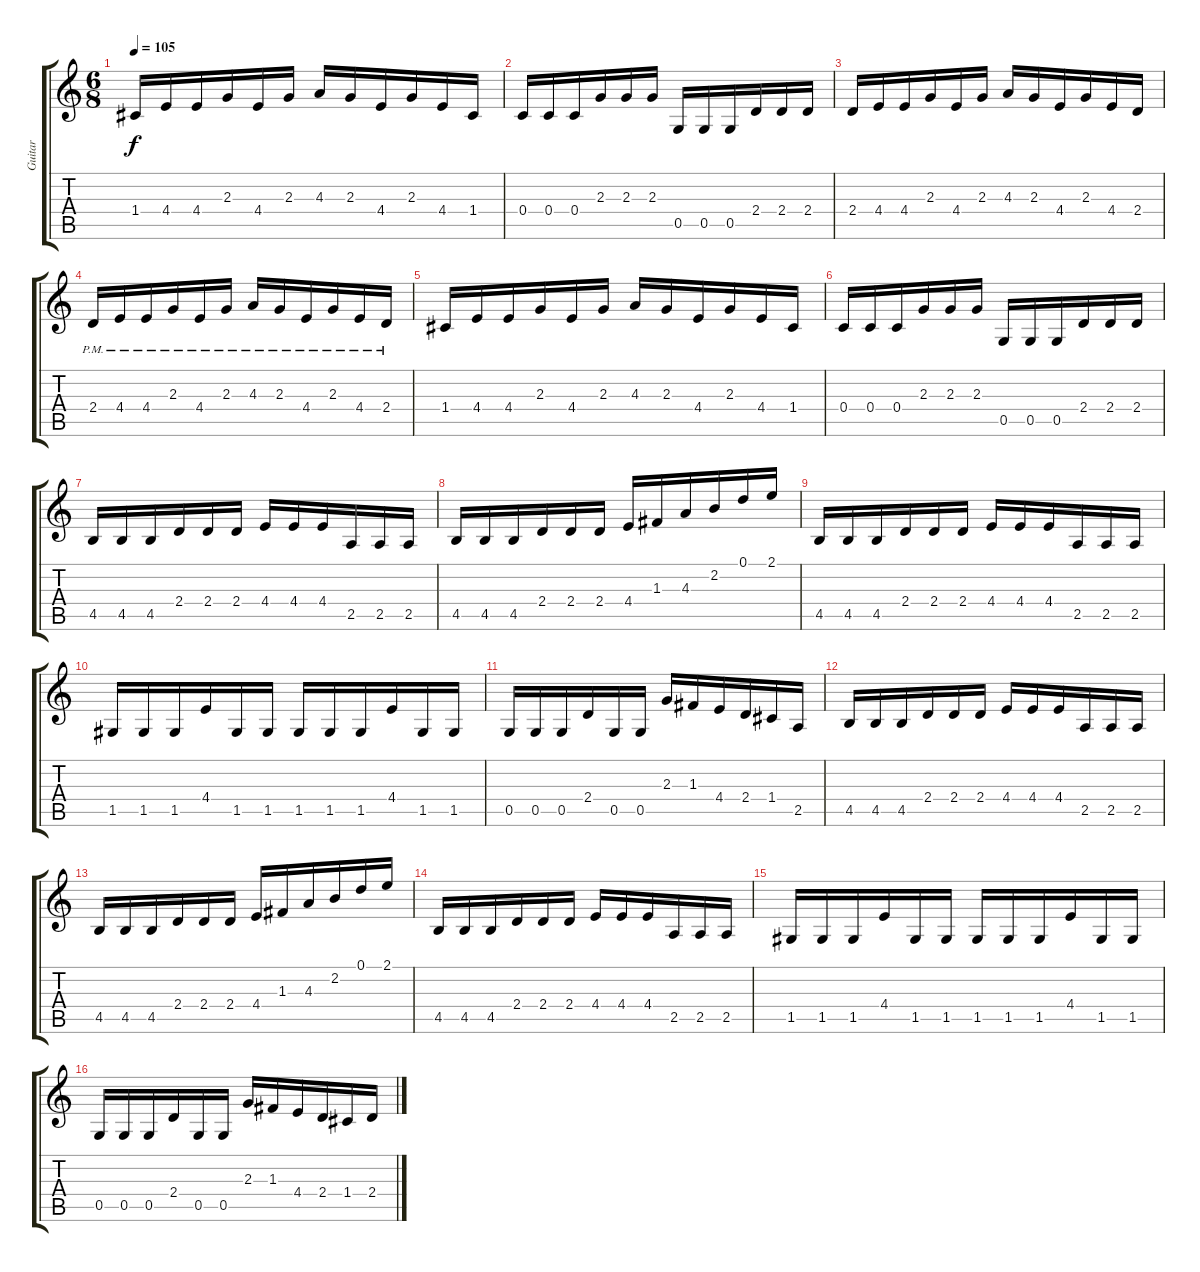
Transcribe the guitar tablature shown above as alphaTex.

\track ("Guitar" "Guitar") {instrument distortionguitar}
\staff {score tabs}
\tuning (D4 A3 F3 C3 G2 D2) {hide}
\ts (6 8)
\tempo 105
\clef g2
\ks c
1.4.16{dy f} 4.4.16 4.4.16 2.3.16 4.4.16 2.3.16 4.3.16 2.3.16 4.4.16 2.3.16 4.4.16 1.4.16 |
0.4.16 0.4.16 0.4.16 2.3.16 2.3.16 2.3.16 0.5.16 0.5.16 0.5.16 2.4.16 2.4.16 2.4.16 |
2.4.16 4.4.16 4.4.16 2.3.16 4.4.16 2.3.16 4.3.16 2.3.16 4.4.16 2.3.16 4.4.16 2.4.16 |
2.4{pm}.16 4.4{pm}.16 4.4{pm}.16 2.3{pm}.16 4.4{pm}.16 2.3{pm}.16 4.3{pm}.16 2.3{pm}.16 4.4{pm}.16 2.3{pm}.16 4.4{pm}.16 2.4{pm}.16 |
1.4.16 4.4.16 4.4.16 2.3.16 4.4.16 2.3.16 4.3.16 2.3.16 4.4.16 2.3.16 4.4.16 1.4.16 |
0.4.16 0.4.16 0.4.16 2.3.16 2.3.16 2.3.16 0.5.16 0.5.16 0.5.16 2.4.16 2.4.16 2.4.16 |
4.5.16 4.5.16 4.5.16 2.4.16 2.4.16 2.4.16 4.4.16 4.4.16 4.4.16 2.5.16 2.5.16 2.5.16 |
4.5.16 4.5.16 4.5.16 2.4.16 2.4.16 2.4.16 4.4.16 1.3.16 4.3.16 2.2.16 0.1.16 2.1.16 |
4.5.16 4.5.16 4.5.16 2.4.16 2.4.16 2.4.16 4.4.16 4.4.16 4.4.16 2.5.16 2.5.16 2.5.16 |
1.5.16 1.5.16 1.5.16 4.4.16 1.5.16 1.5.16 1.5.16 1.5.16 1.5.16 4.4.16 1.5.16 1.5.16 |
0.5.16 0.5.16 0.5.16 2.4.16 0.5.16 0.5.16 2.3.16 1.3.16 4.4.16 2.4.16 1.4.16 2.5.16 |
4.5.16 4.5.16 4.5.16 2.4.16 2.4.16 2.4.16 4.4.16 4.4.16 4.4.16 2.5.16 2.5.16 2.5.16 |
4.5.16 4.5.16 4.5.16 2.4.16 2.4.16 2.4.16 4.4.16 1.3.16 4.3.16 2.2.16 0.1.16 2.1.16 |
4.5.16 4.5.16 4.5.16 2.4.16 2.4.16 2.4.16 4.4.16 4.4.16 4.4.16 2.5.16 2.5.16 2.5.16 |
1.5.16 1.5.16 1.5.16 4.4.16 1.5.16 1.5.16 1.5.16 1.5.16 1.5.16 4.4.16 1.5.16 1.5.16 |
0.5.16 0.5.16 0.5.16 2.4.16 0.5.16 0.5.16 2.3.16 1.3.16 4.4.16 2.4.16 1.4.16 2.4.16
